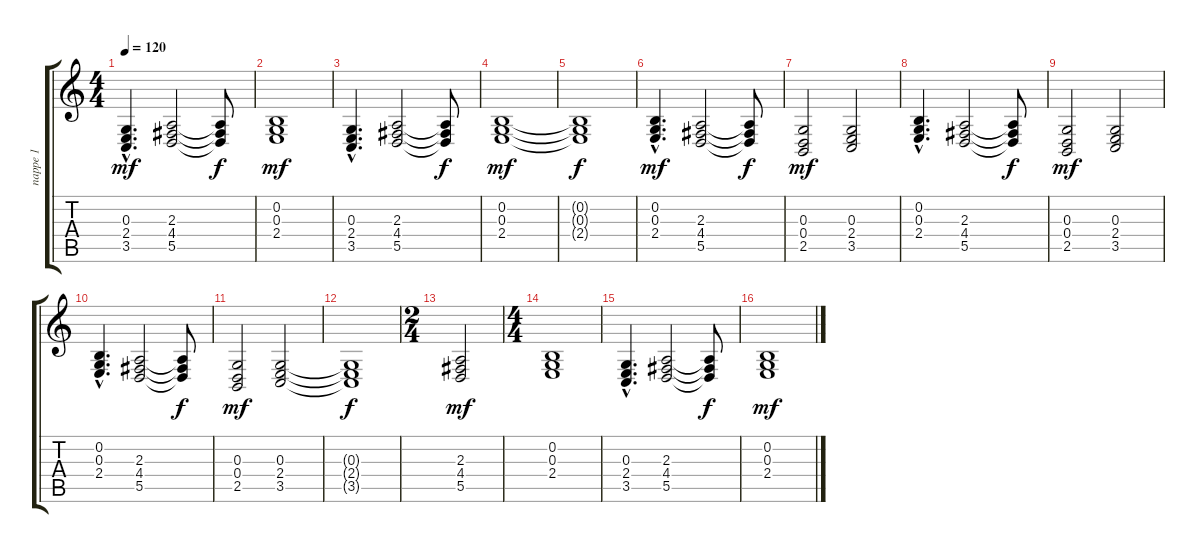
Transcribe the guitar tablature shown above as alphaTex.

\track ("nappe 1" "nappe 1") {instrument synthstrings1}
\staff {score tabs}
\tuning (E4 B3 G3 D3 A2 E2) {hide}
\ts (4 4)
\tempo 120
\clef g2
\ks c
(0.3{hac} 2.4{hac} 3.5{hac}).4{d dy mf} (2.3 4.4 5.5).2 (2.3{t} 4.4{t} 5.5{t}).8{dy f} |
(0.2 0.3 2.4).1{dy mf} |
(0.3{hac} 2.4{hac} 3.5{hac}).4{d} (2.3 4.4 5.5).2 (2.3{t} 4.4{t} 5.5{t}).8{dy f} |
(0.2 0.3 2.4).1{dy mf} |
(0.2{t} 0.3{t} 2.4{t}).1{dy f} |
(0.2{hac} 0.3{hac} 2.4{hac}).4{d dy mf} (2.3 4.4 5.5).2 (2.3{t} 4.4{t} 5.5{t}).8{dy f} |
(0.3 0.4 2.5).2{dy mf} (0.3 2.4 3.5).2 |
(0.2{hac} 0.3{hac} 2.4{hac}).4{d} (2.3 4.4 5.5).2 (2.3{t} 4.4{t} 5.5{t}).8{dy f} |
(0.3 0.4 2.5).2{dy mf} (0.3 2.4 3.5).2 |
(0.2{hac} 0.3{hac} 2.4{hac}).4{d} (2.3 4.4 5.5).2 (2.3{t} 4.4{t} 5.5{t}).8{dy f} |
(0.3 0.4 2.5).2{dy mf} (0.3 2.4 3.5).2 |
(0.3{t} 2.4{t} 3.5{t}).1{dy f} |
\ts (2 4)
(2.3 4.4 5.5).2{dy mf} |
\ts (4 4)
(0.2 0.3 2.4).1 |
(0.3{hac} 2.4{hac} 3.5{hac}).4{d} (2.3 4.4 5.5).2 (2.3{t} 4.4{t} 5.5{t}).8{dy f} |
(0.2 0.3 2.4).1{dy mf}
